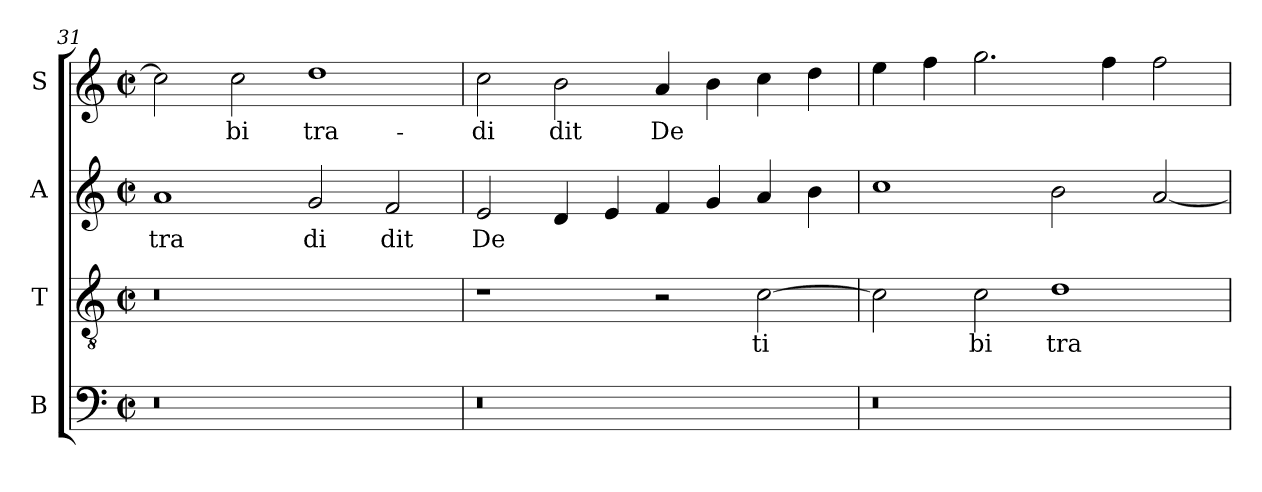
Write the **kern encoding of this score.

**kern	**kern	**text	**kern	**text	**kern	**text
*part4	*part3	*part3	*part2	*part2	*part1	*part1
*staff4	*staff3	*staff3	*staff2	*staff2	*staff1	*staff1
*I"B	*I"T	*	*I"A	*	*I"S	*
*clefF4	*clefGv2	*	*clefG2	*	*clefG2	*
*M2/2	*M2/2	*	*M2/2	*	*M2/2	*
*met(c|)	*met(c|)	*	*met(c|)	*	*met(c|)	*
=31	=31	=31	=31	=31	=31	=31
!	!	!	!	!LO:LY:b:cj	!	!
0r	0r	.	1a	tra	2cc\]	.
!	!	!	!	!	!	!LO:LY:b:cj
.	.	.	.	.	2cc\	-bi
!	!	!	!	!LO:LY:b:cj	!	!LO:LY:b:cj
.	.	.	2g/	di	1dd	tra-
!	!	!	!	!LO:LY:b:cj	!	!
.	.	.	2f/	dit	.	.
!!LO:LB:g=z
=32	=32	=32	=32	=32	=32	=32
!	!	!	!	!LO:LY:b	!	!LO:LY:b:cj
0r	1r	.	2e/	De	2cc\	-di
!	!	!	!	!	!	!LO:LY:b:cj
.	.	.	4d/	.	2b\	dit
.	.	.	4e/	.	.	.
!	!	!	!	!	!	!LO:LY:b
.	2r	.	4f/	.	4a/	De
.	.	.	4g/	.	4b\	.
!	!	!LO:LY:b:cj	!	!	!	!
.	[>2c\	ti	4a/	.	4cc\	.
.	.	.	4b\	.	4dd\	.
=33	=33	=33	=33	=33	=33	=33
0r	2c\]	.	1cc	.	4ee\	.
.	.	.	.	.	4ff\	.
!	!	!LO:LY:b:cj	!	!	!	!
.	2c\	bi	.	.	2.gg\	.
!	!	!LO:LY:b:cj	!	!	!	!
.	1d	tra	2b\	.	.	.
.	.	.	.	.	4ff\	.
.	.	.	[<2a/	.	2ff\	.
=	=	=	=	=	=	=
*-	*-	*-	*-	*-	*-	*-
